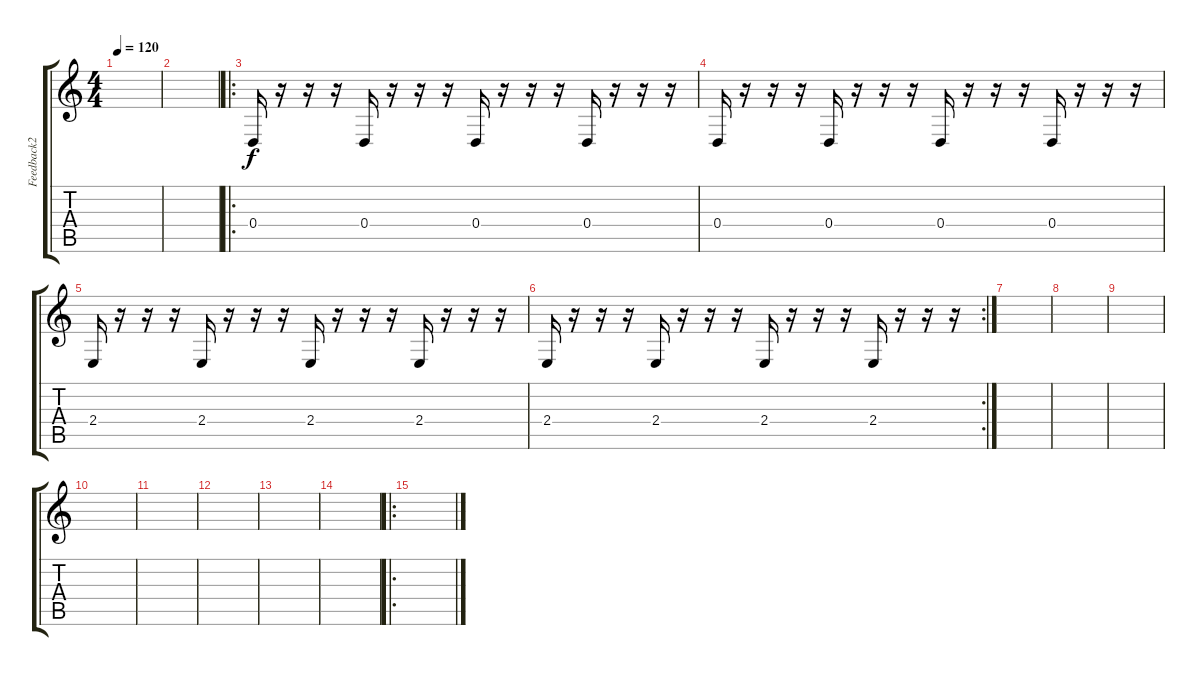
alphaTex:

\track ("Feedback2" "Feedback2") {instrument stringensemble1}
\staff {score tabs}
\tuning (E4 B3 G3 D3 A2 E2) {hide}
\ts (4 4)
\tempo 120
\clef g2
\ks c
|
|
\ro
0.4.16 r.16 r.16 r.16 0.4.16 r.16 r.16 r.16 0.4.16 r.16 r.16 r.16 0.4.16 r.16 r.16 r.16 |
0.4.16 r.16 r.16 r.16 0.4.16 r.16 r.16 r.16 0.4.16 r.16 r.16 r.16 0.4.16 r.16 r.16 r.16 |
2.4.16 r.16 r.16 r.16 2.4.16 r.16 r.16 r.16 2.4.16 r.16 r.16 r.16 2.4.16 r.16 r.16 r.16 |
\rc 2
2.4.16 r.16 r.16 r.16 2.4.16 r.16 r.16 r.16 2.4.16 r.16 r.16 r.16 2.4.16 r.16 r.16 r.16 |
|
|
|
|
|
|
|
|
\ro
